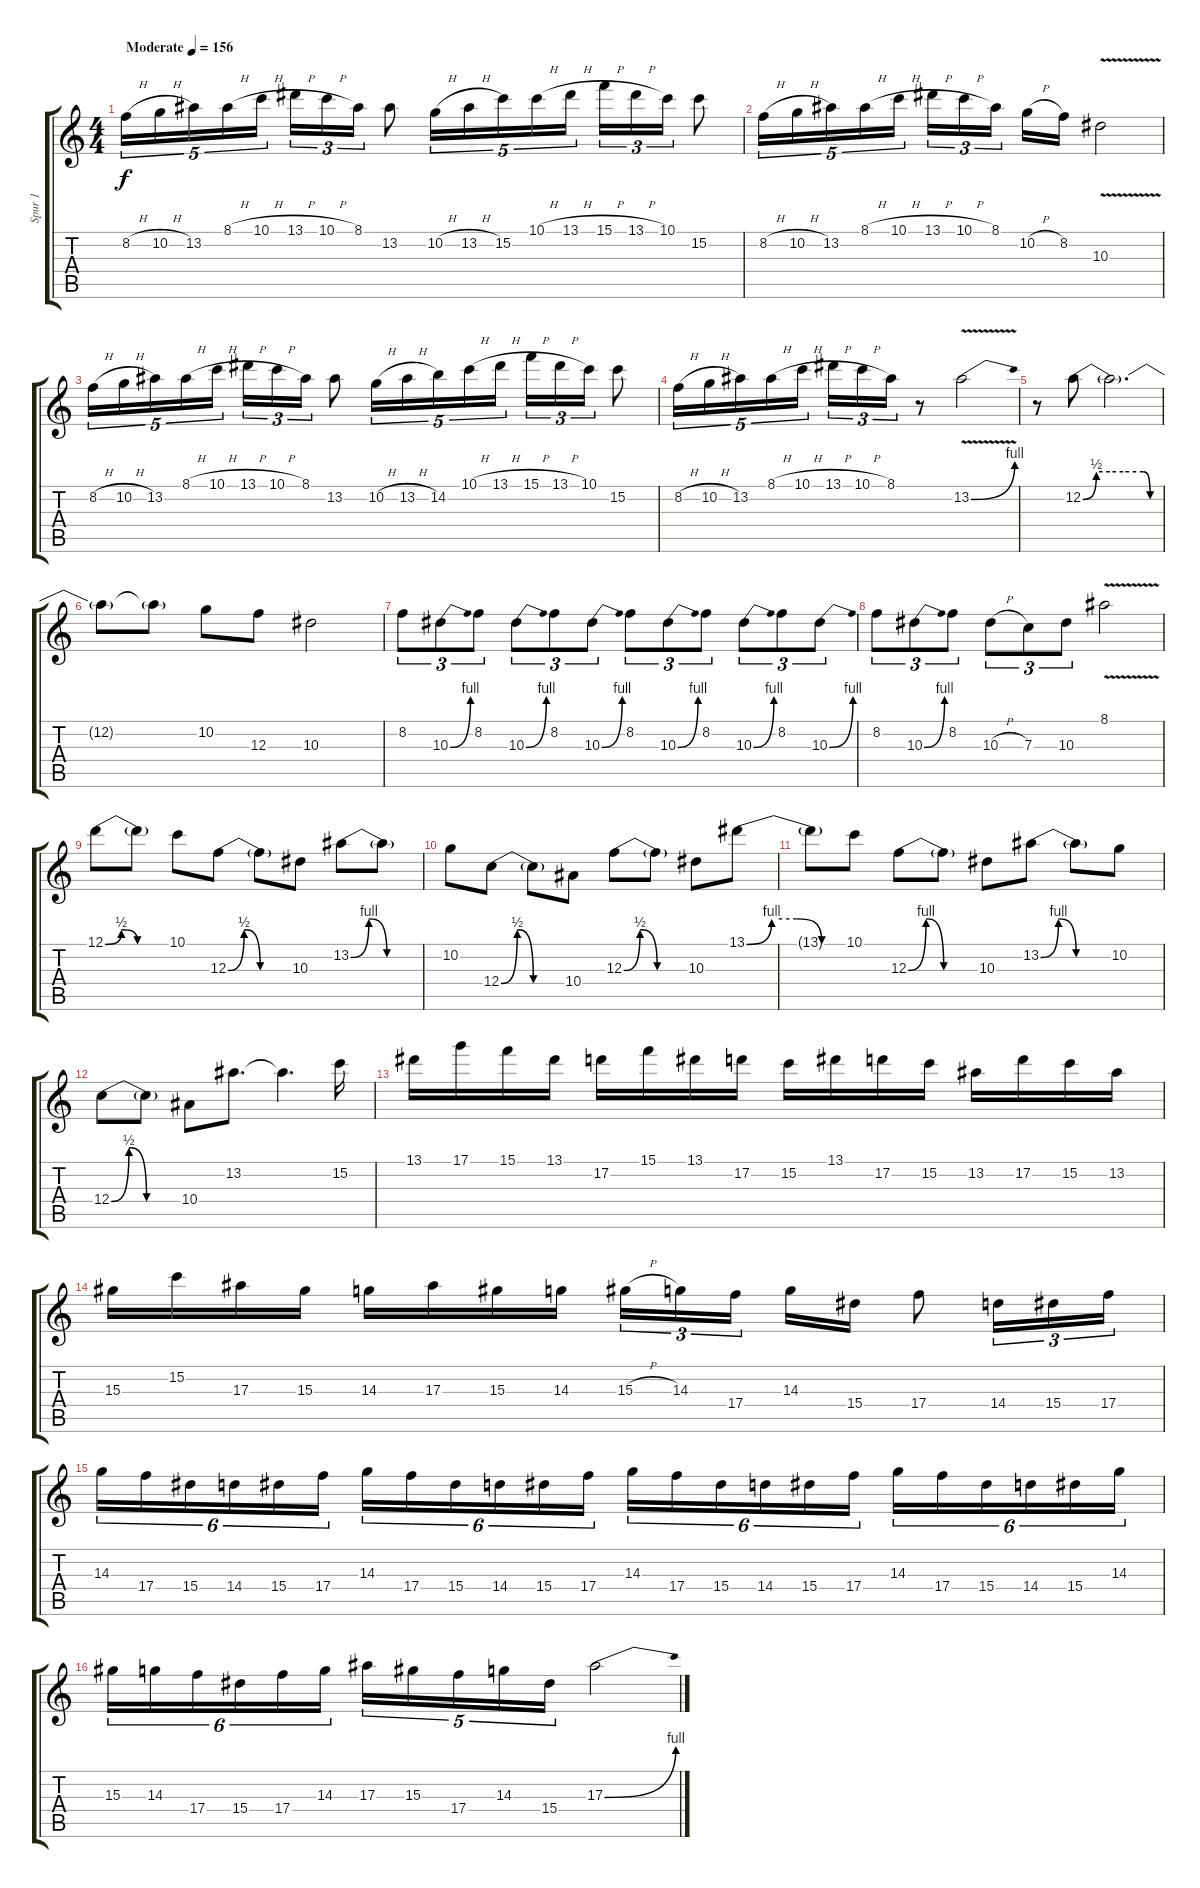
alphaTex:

\track ("Spur 1" "Spur 1") {instrument distortionguitar}
\staff {score tabs}
\tuning (D4 A3 F3 C3 G2 D2) {hide}
\ts (4 4)
\tempo (156 "Moderate")
\clef g2
\ks c
8.2{h}.16{tu (5 4) dy f instrument distortionguitar} 10.2{h}.16{tu (5 4)} 13.2.16{tu (5 4)} 8.1{h}.16{tu (5 4)} 10.1{h}.16{tu (5 4)} 13.1{h}.16{tu (3 2)} 10.1{h}.16{tu (3 2)} 8.1.16{tu (3 2)} 13.2.8 10.2{h}.16{tu (5 4)} 13.2{h}.16{tu (5 4)} 15.2.16{tu (5 4)} 10.1{h}.16{tu (5 4)} 13.1{h}.16{tu (5 4)} 15.1{h}.16{tu (3 2)} 13.1{h}.16{tu (3 2)} 10.1.16{tu (3 2)} 15.2.8 |
8.2{h}.16{tu (5 4)} 10.2{h}.16{tu (5 4)} 13.2.16{tu (5 4)} 8.1{h}.16{tu (5 4)} 10.1{h}.16{tu (5 4)} 13.1{h}.16{tu (3 2)} 10.1{h}.16{tu (3 2)} 8.1.16{tu (3 2) beam splitsecondary} 10.2{h}.16 8.2.16 10.3{v}.2 |
8.2{h}.16{tu (5 4)} 10.2{h}.16{tu (5 4)} 13.2.16{tu (5 4)} 8.1{h}.16{tu (5 4)} 10.1{h}.16{tu (5 4)} 13.1{h}.16{tu (3 2)} 10.1{h}.16{tu (3 2)} 8.1.16{tu (3 2)} 13.2.8 10.2{h}.16{tu (5 4)} 13.2{h}.16{tu (5 4)} 14.2.16{tu (5 4)} 10.1{h}.16{tu (5 4)} 13.1{h}.16{tu (5 4)} 15.1{h}.16{tu (3 2)} 13.1{h}.16{tu (3 2)} 10.1.16{tu (3 2)} 15.2.8 |
8.2{h}.16{tu (5 4)} 10.2{h}.16{tu (5 4)} 13.2.16{tu (5 4)} 8.1{h}.16{tu (5 4)} 10.1{h}.16{tu (5 4)} 13.1{h}.16{tu (3 2)} 10.1{h}.16{tu (3 2)} 8.1.16{tu (3 2)} r.8 13.2{be (bend 0 0 60 4) v}.2 |
r.8 12.2{be (custom 0 0 10 2 20 2 30 2 45 2 50 0 60 0)}.8 12.2{t}.2{d} |
12.2{t}.8 12.2{t}.8 10.2.8 12.3.8 10.3.2 |
8.2.8{tu (3 2)} 10.3{be (bend 0 0 60 4)}.8{tu (3 2)} 8.2.8{tu (3 2)} 10.3{be (bend 0 0 60 4)}.8{tu (3 2)} 8.2.8{tu (3 2)} 10.3{be (bend 0 0 60 4)}.8{tu (3 2)} 8.2.8{tu (3 2)} 10.3{be (bend 0 0 60 4)}.8{tu (3 2)} 8.2.8{tu (3 2)} 10.3{be (bend 0 0 60 4)}.8{tu (3 2)} 8.2.8{tu (3 2)} 10.3{be (bend 0 0 60 4)}.8{tu (3 2)} |
8.2.8{tu (3 2)} 10.3{be (bend 0 0 60 4)}.8{tu (3 2)} 8.2.8{tu (3 2)} 10.3{h}.8{tu (3 2)} 7.3.8{tu (3 2)} 10.3.8{tu (3 2)} 8.1{v}.2 |
12.1{be (custom 0 0 15 2 30 0 38 0 45 0 60 0)}.8 12.1{t}.8 10.1.8 12.3{be (custom 0 0 15 2 30 0 37 0 60 0)}.8 12.3{t}.8 10.3.8 13.2{be (custom 0 0 15 4 30 0 45 0 60 0)}.8 13.2{t}.8 |
10.2.8 12.4{be (custom 0 0 15 2 30 0 60 0)}.8 12.4{t}.8 10.4.8 12.3{be (custom 0 0 15 2 31 0 60 0)}.8 12.3{t}.8 10.3.8 13.1{be (custom 0 0 15 4 30 4 45 0 60 0)}.8 |
13.1{t}.8 10.1.8 12.3{be (custom 0 0 15 4 30 0 60 0)}.8 12.3{t}.8 10.3.8 13.2{be (custom 0 0 15 4 30 0 60 0)}.8 13.2{t}.8 10.2.8 |
12.4{be (custom 0 0 15 2 30 0 60 0)}.8 12.4{t}.8 10.4.8 13.2.8{d} 13.2{t}.4{d} 15.2.16 |
13.1.16 17.1.16 15.1.16 13.1.16 17.2.16 15.1.16 13.1.16 17.2.16 15.2.16 13.1.16 17.2.16 15.2.16 13.2.16 17.2.16 15.2.16 13.2.16 |
15.3.16 15.2.16 17.3.16 15.3.16 14.3.16 17.3.16 15.3.16 14.3.16 15.3{h}.16{tu (3 2)} 14.3.16{tu (3 2)} 17.4.16{tu (3 2) beam splitsecondary} 14.3.16 15.4.16 17.4.8 14.4.16{tu (3 2)} 15.4.16{tu (3 2)} 17.4.16{tu (3 2)} |
14.3.16{tu (6 4)} 17.4.16{tu (6 4)} 15.4.16{tu (6 4)} 14.4.16{tu (6 4)} 15.4.16{tu (6 4)} 17.4.16{tu (6 4)} 14.3.16{tu (6 4)} 17.4.16{tu (6 4)} 15.4.16{tu (6 4)} 14.4.16{tu (6 4)} 15.4.16{tu (6 4)} 17.4.16{tu (6 4)} 14.3.16{tu (6 4)} 17.4.16{tu (6 4)} 15.4.16{tu (6 4)} 14.4.16{tu (6 4)} 15.4.16{tu (6 4)} 17.4.16{tu (6 4)} 14.3.16{tu (6 4)} 17.4.16{tu (6 4)} 15.4.16{tu (6 4)} 14.4.16{tu (6 4)} 15.4.16{tu (6 4)} 14.3.16{tu (6 4)} |
15.3.16{tu (6 4)} 14.3.16{tu (6 4)} 17.4.16{tu (6 4)} 15.4.16{tu (6 4)} 17.4.16{tu (6 4)} 14.3.16{tu (6 4)} 17.3.16{tu (5 4)} 15.3.16{tu (5 4)} 17.4.16{tu (5 4)} 14.3.16{tu (5 4)} 15.4.16{tu (5 4)} 17.3{be (bend 0 0 60 4)}.2
